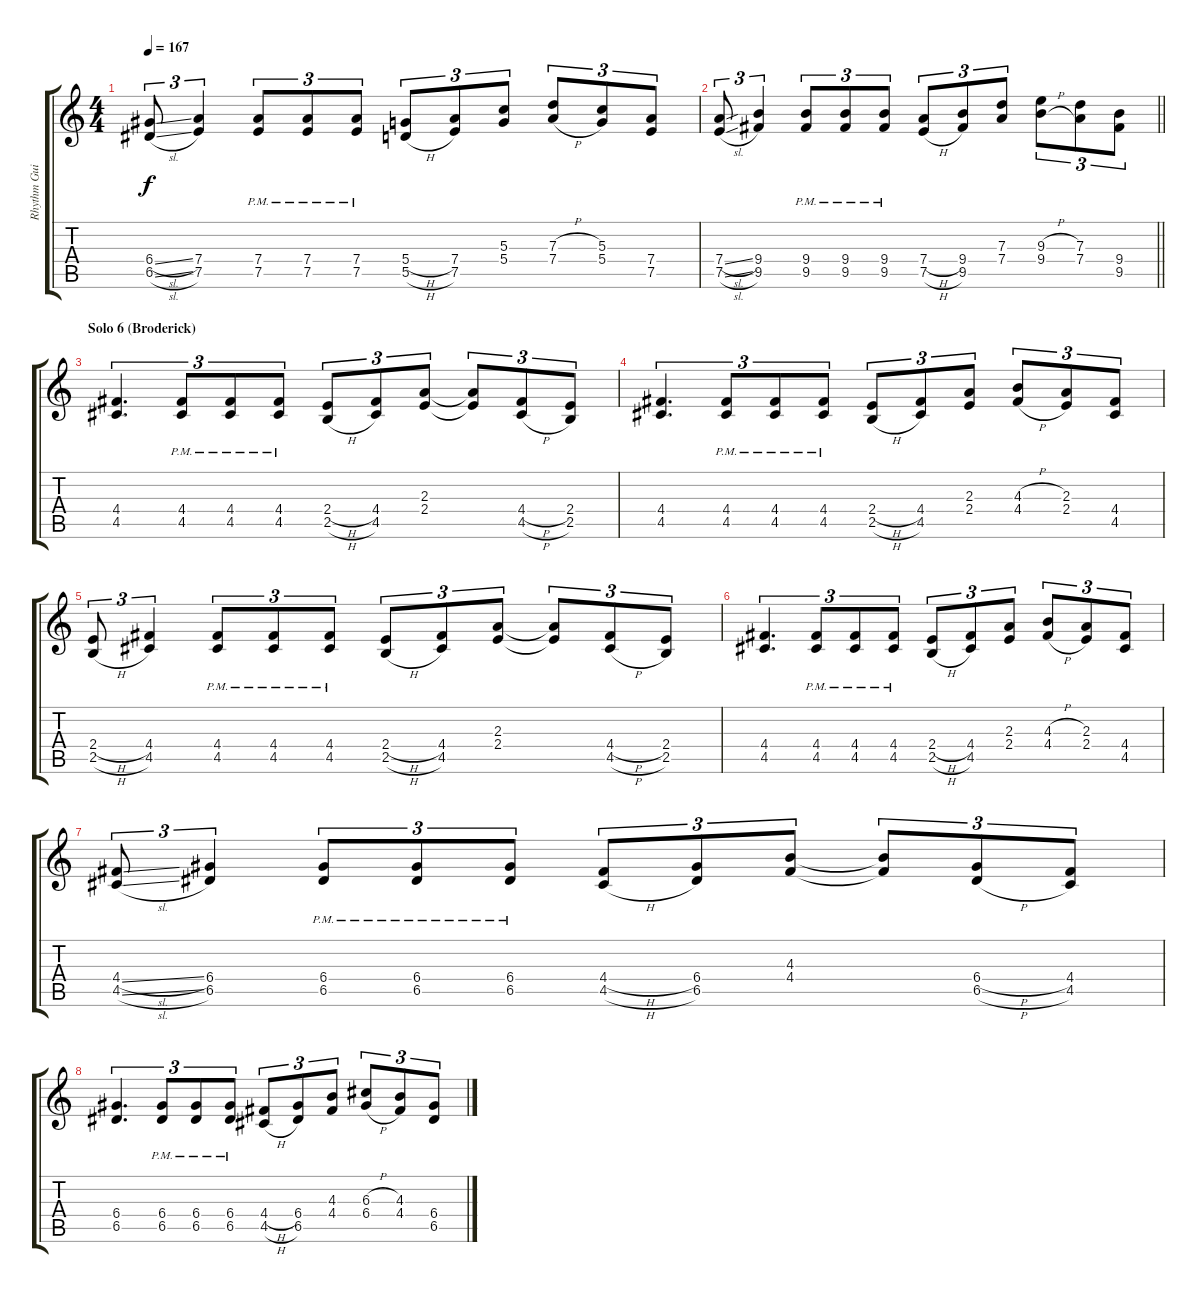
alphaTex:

\track ("Rhythm Guitar 2 (Broderick)" "Rhythm Gui") {instrument distortionguitar}
\staff {score tabs}
\tuning (E4 B3 G3 D3 A2 E2) {hide}
\ts (4 4)
\tempo 167
\clef g2
\ks c
(6.4{sl} 6.5{sl}).8{tu (3 2) dy f} (7.4 7.5).4{tu (3 2)} (7.4{pm} 7.5{pm}).8{tu (3 2)} (7.4{pm} 7.5{pm}).8{tu (3 2)} (7.4{pm} 7.5{pm}).8{tu (3 2)} (5.4{h} 5.5{h}).8{tu (3 2)} (7.4 7.5).8{tu (3 2)} (5.3 5.4).8{tu (3 2)} (7.3{h} 7.4{h}).8{tu (3 2)} (5.3 5.4).8{tu (3 2)} (7.4 7.5).8{tu (3 2)} |
\barLineRight lightlight
(7.4{sl} 7.5{sl}).8{tu (3 2)} (9.4 9.5).4{tu (3 2)} (9.4{pm} 9.5{pm}).8{tu (3 2)} (9.4{pm} 9.5{pm}).8{tu (3 2)} (9.4{pm} 9.5{pm}).8{tu (3 2)} (7.4{h} 7.5{h}).8{tu (3 2)} (9.4 9.5).8{tu (3 2)} (7.3 7.4).8{tu (3 2)} (9.3{h} 9.4{h}).8{tu (3 2)} (7.3 7.4).8{tu (3 2)} (9.4 9.5).8{tu (3 2)} |
\section ("" "Solo 6 (Broderick)")
(4.4 4.5).4{d tu (3 2)} (4.4{pm} 4.5{pm}).8{tu (3 2)} (4.4{pm} 4.5{pm}).8{tu (3 2)} (4.4{pm} 4.5{pm}).8{tu (3 2)} (2.4{h} 2.5{h}).8{tu (3 2)} (4.4 4.5).8{tu (3 2)} (2.3 2.4).8{tu (3 2)} (2.3{t} 2.4{t}).8{tu (3 2)} (4.4{h} 4.5{h}).8{tu (3 2)} (2.4 2.5).8{tu (3 2)} |
(4.4 4.5).4{d tu (3 2)} (4.4{pm} 4.5{pm}).8{tu (3 2)} (4.4{pm} 4.5{pm}).8{tu (3 2)} (4.4{pm} 4.5{pm}).8{tu (3 2)} (2.4{h} 2.5{h}).8{tu (3 2)} (4.4 4.5).8{tu (3 2)} (2.3 2.4).8{tu (3 2)} (4.3{h} 4.4{h}).8{tu (3 2)} (2.3 2.4).8{tu (3 2)} (4.4 4.5).8{tu (3 2)} |
(2.4{h} 2.5{h}).8{tu (3 2)} (4.4 4.5).4{tu (3 2)} (4.4{pm} 4.5{pm}).8{tu (3 2)} (4.4{pm} 4.5{pm}).8{tu (3 2)} (4.4{pm} 4.5{pm}).8{tu (3 2)} (2.4{h} 2.5{h}).8{tu (3 2)} (4.4 4.5).8{tu (3 2)} (2.3 2.4).8{tu (3 2)} (2.3{t} 2.4{t}).8{tu (3 2)} (4.4{h} 4.5{h}).8{tu (3 2)} (2.4 2.5).8{tu (3 2)} |
(4.4 4.5).4{d tu (3 2)} (4.4{pm} 4.5{pm}).8{tu (3 2)} (4.4{pm} 4.5{pm}).8{tu (3 2)} (4.4{pm} 4.5{pm}).8{tu (3 2)} (2.4{h} 2.5{h}).8{tu (3 2)} (4.4 4.5).8{tu (3 2)} (2.3 2.4).8{tu (3 2)} (4.3{h} 4.4{h}).8{tu (3 2)} (2.3 2.4).8{tu (3 2)} (4.4 4.5).8{tu (3 2)} |
(4.4{sl} 4.5{sl}).8{tu (3 2)} (6.4 6.5).4{tu (3 2)} (6.4{pm} 6.5{pm}).8{tu (3 2)} (6.4{pm} 6.5{pm}).8{tu (3 2)} (6.4{pm} 6.5{pm}).8{tu (3 2)} (4.4{h} 4.5{h}).8{tu (3 2)} (6.4 6.5).8{tu (3 2)} (4.3 4.4).8{tu (3 2)} (4.3{t} 4.4{t}).8{tu (3 2)} (6.4{h} 6.5{h}).8{tu (3 2)} (4.4 4.5).8{tu (3 2)} |
(6.4 6.5).4{d tu (3 2)} (6.4{pm} 6.5{pm}).8{tu (3 2)} (6.4{pm} 6.5{pm}).8{tu (3 2)} (6.4{pm} 6.5{pm}).8{tu (3 2)} (4.4{h} 4.5{h}).8{tu (3 2)} (6.4 6.5).8{tu (3 2)} (4.3 4.4).8{tu (3 2)} (6.3{h} 6.4{h}).8{tu (3 2)} (4.3 4.4).8{tu (3 2)} (6.4 6.5).8{tu (3 2)}
